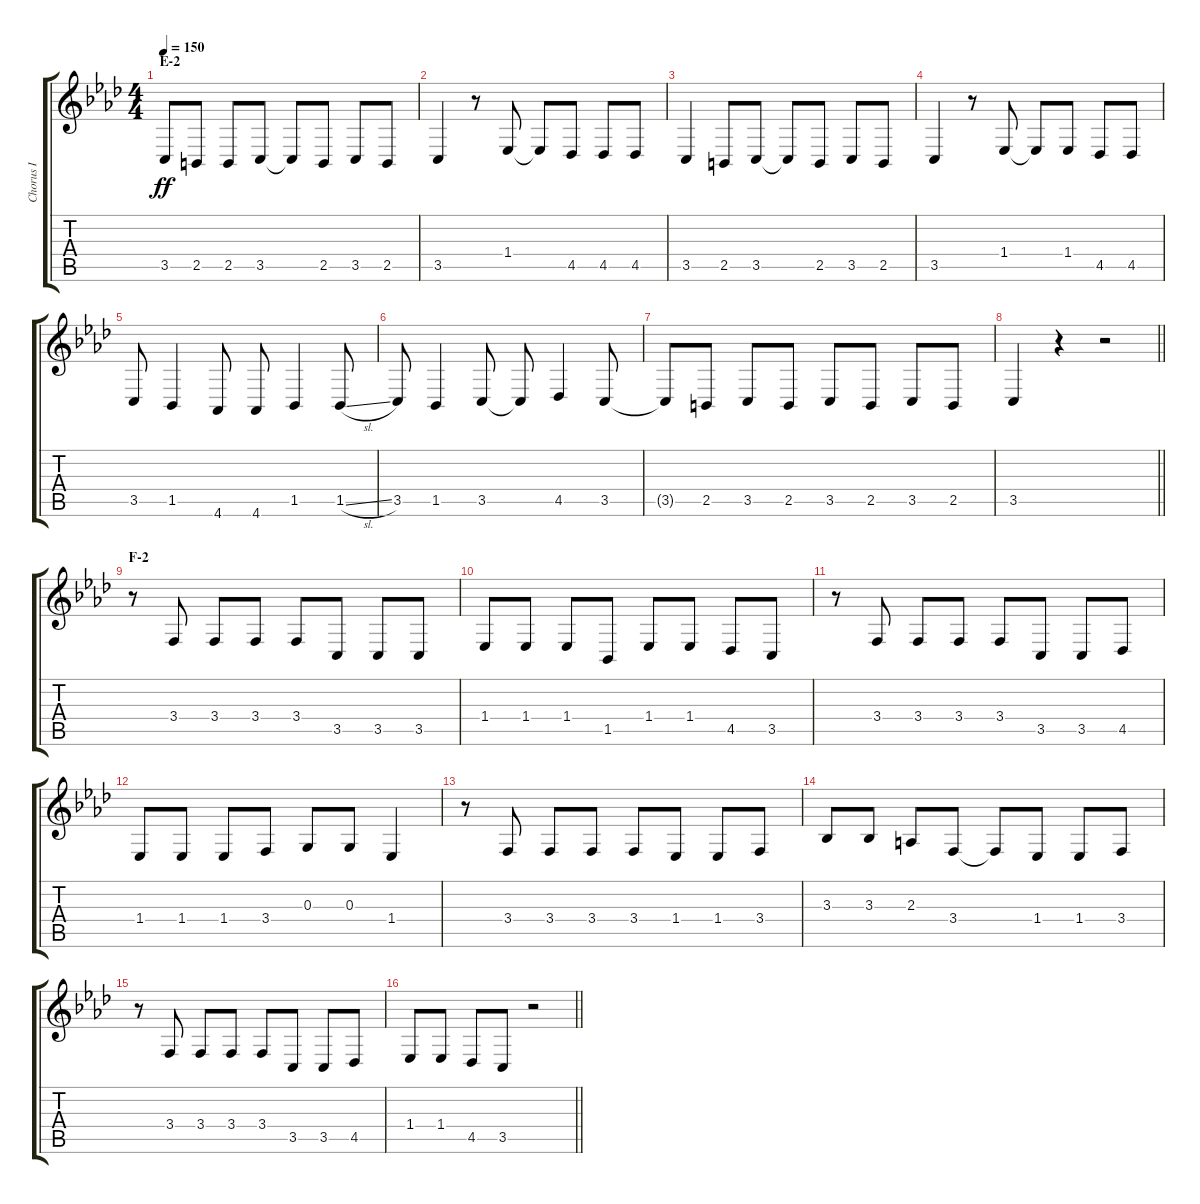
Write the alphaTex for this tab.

\track ("Chorus I" "Chorus I") {instrument voiceoohs}
\staff {score tabs}
\tuning (E4 B3 G3 D3 A2 E2) {hide}
\ts (4 4)
\section ("" "E-2")
\tempo 150
\clef g2
\ks ab
3.5.8{dy ff} 2.5.8 2.5.8 3.5.8 3.5{t}.8 2.5.8 3.5.8 2.5.8 |
3.5.4 r.8 1.4.8 1.4{t}.8 4.5.8 4.5.8 4.5.8 |
3.5.4 2.5.8 3.5.8 3.5{t}.8 2.5.8 3.5.8 2.5.8 |
3.5.4 r.8 1.4.8 1.4{t}.8 1.4.8 4.5.8 4.5.8 |
3.5.8 1.5.4 4.6.8 4.6.8 1.5.4 1.5{sl}.8 |
3.5.8 1.5.4 3.5.8 3.5{t}.8 4.5.4 3.5.8 |
3.5{t}.8 2.5.8 3.5.8 2.5.8 3.5.8 2.5.8 3.5.8 2.5.8 |
\barLineRight lightlight
3.5.4 r.4 r.2 |
\section ("" "F-2")
r.8 3.4.8 3.4.8 3.4.8 3.4.8 3.5.8 3.5.8 3.5.8 |
1.4.8 1.4.8 1.4.8 1.5.8 1.4.8 1.4.8 4.5.8 3.5.8 |
r.8 3.4.8 3.4.8 3.4.8 3.4.8 3.5.8 3.5.8 4.5.8 |
1.4.8 1.4.8 1.4.8 3.4.8 0.3.8 0.3.8 1.4.4 |
r.8 3.4.8 3.4.8 3.4.8 3.4.8 1.4.8 1.4.8 3.4.8 |
3.3.8 3.3.8 2.3.8 3.4.8 3.4{t}.8 1.4.8 1.4.8 3.4.8 |
r.8 3.4.8 3.4.8 3.4.8 3.4.8 3.5.8 3.5.8 4.5.8 |
\barLineRight lightlight
1.4.8 1.4.8 4.5.8 3.5.8 r.2
